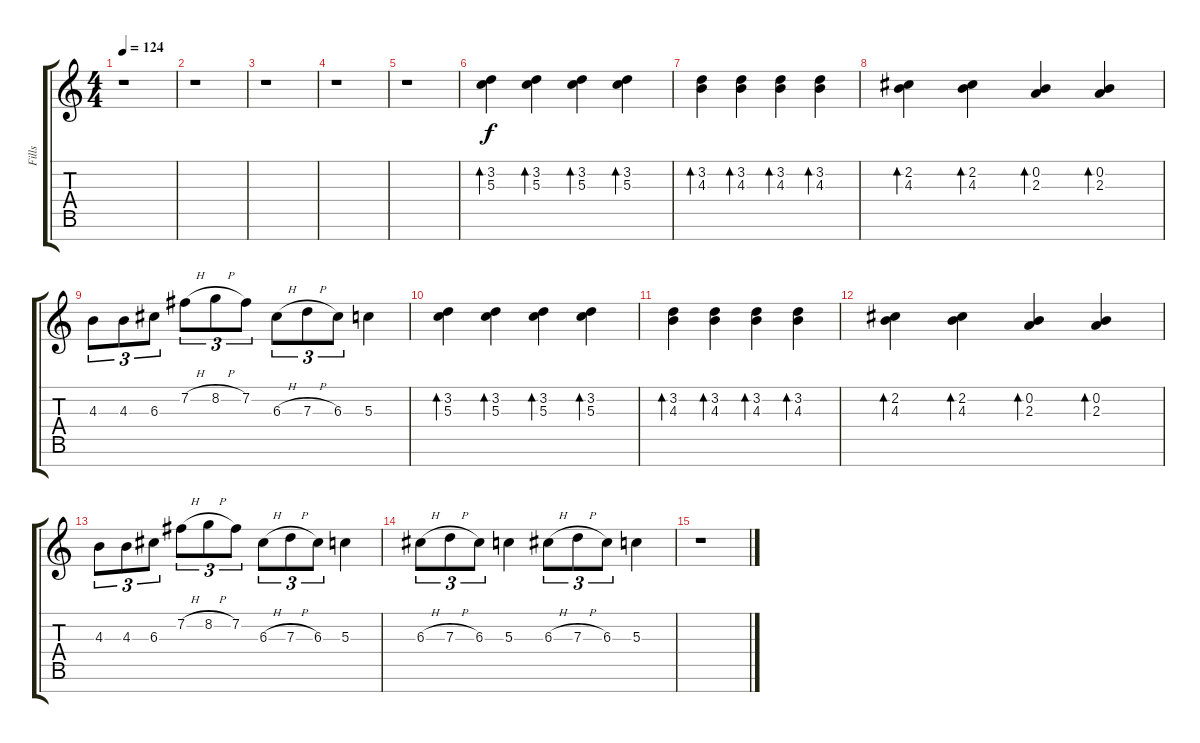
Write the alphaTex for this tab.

\track ("Fills" "Fills") {instrument distortionguitar}
\staff {score tabs}
\tuning (E4 B3 G3 D3 A2 E2 B1) {hide}
\ts (4 4)
\tempo 124
\clef g2
\ks c
r.1{dy mf} |
r.1 |
r.1 |
r.1 |
r.1 |
(3.2 5.3).4{bd 480 dy f} (3.2 5.3).4{bd 480} (3.2 5.3).4{bd 480} (3.2 5.3).4{bd 480} |
(3.2 4.3).4{bd 480} (3.2 4.3).4{bd 480} (3.2 4.3).4{bd 480} (3.2 4.3).4{bd 480} |
(2.2 4.3).4{bd 480} (2.2 4.3).4{bd 480} (0.2 2.3).4{bd 480} (0.2 2.3).4{bd 480} |
4.3.8{tu (3 2)} 4.3.8{tu (3 2)} 6.3.8{tu (3 2)} 7.2{h}.8{tu (3 2)} 8.2{h}.8{tu (3 2)} 7.2.8{tu (3 2)} 6.3{h}.8{tu (3 2)} 7.3{h}.8{tu (3 2)} 6.3.8{tu (3 2)} 5.3.4 |
(3.2 5.3).4{bd 480} (3.2 5.3).4{bd 480} (3.2 5.3).4{bd 480} (3.2 5.3).4{bd 480} |
(3.2 4.3).4{bd 480} (3.2 4.3).4{bd 480} (3.2 4.3).4{bd 480} (3.2 4.3).4{bd 480} |
(2.2 4.3).4{bd 480} (2.2 4.3).4{bd 480} (0.2 2.3).4{bd 480} (0.2 2.3).4{bd 480} |
4.3.8{tu (3 2)} 4.3.8{tu (3 2)} 6.3.8{tu (3 2)} 7.2{h}.8{tu (3 2)} 8.2{h}.8{tu (3 2)} 7.2.8{tu (3 2)} 6.3{h}.8{tu (3 2)} 7.3{h}.8{tu (3 2)} 6.3.8{tu (3 2)} 5.3.4 |
6.3{h}.8{tu (3 2)} 7.3{h}.8{tu (3 2)} 6.3.8{tu (3 2)} 5.3.4 6.3{h}.8{tu (3 2)} 7.3{h}.8{tu (3 2)} 6.3.8{tu (3 2)} 5.3.4 |
r.1
